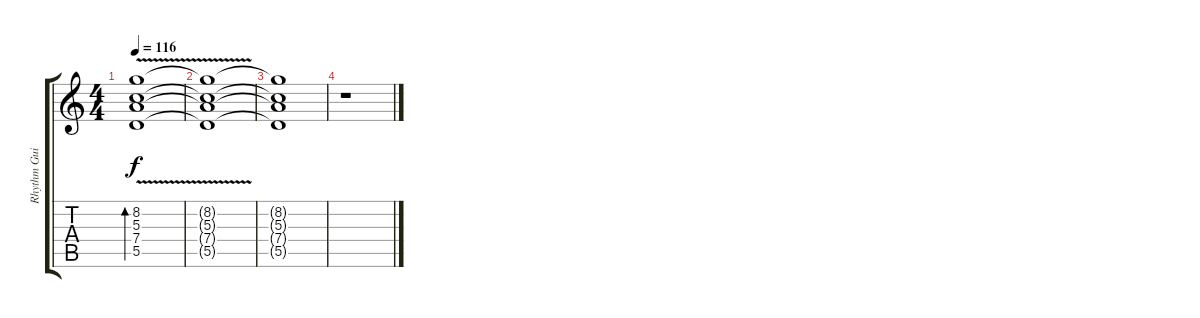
\track ("Rhythm Guitar 2" "Rhythm Gui") {instrument overdrivenguitar}
\staff {score tabs}
\tuning (E4 B3 G3 D3 A2 E2) {hide}
\ts (4 4)
\tempo 116
\clef g2
\ks c
(8.2{v} 5.3{v} 7.4{v} 5.5{v}).1{bd 480 dy f} |
(8.2{t} 5.3{t} 7.4{t} 5.5{t}).1 |
(8.2{t} 5.3{t} 7.4{t} 5.5{t}).1 |
r.1
